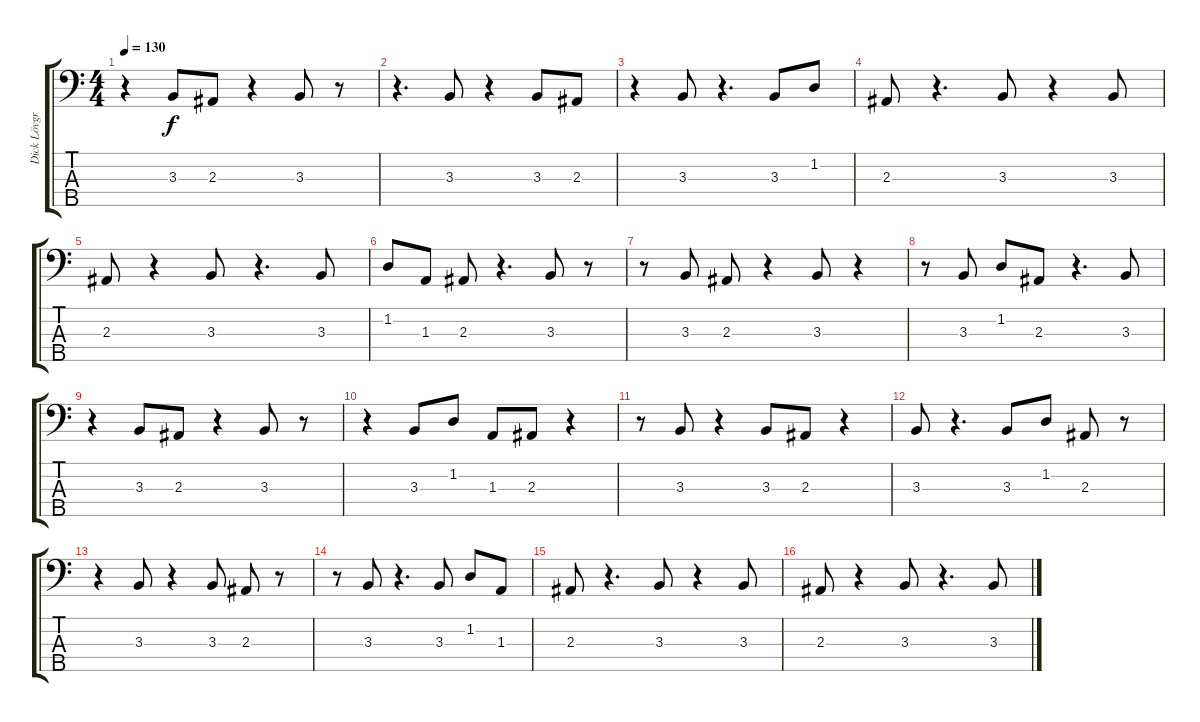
\track ("Dick Lövgren" "Dick Lövgr") {instrument electricbasspick}
\staff {score tabs}
\tuning (Gb2 Db2 Ab1 Eb1 Bb0) {hide}
\ts (4 4)
\tempo 130
\clef f4
\ks c
r.4{dy f} 3.3.8 2.3.8 r.4 3.3.8 r.8 |
r.4{d} 3.3.8 r.4 3.3.8 2.3.8 |
r.4 3.3.8 r.4{d} 3.3.8 1.2.8 |
2.3.8 r.4{d} 3.3.8 r.4 3.3.8 |
2.3.8 r.4 3.3.8 r.4{d} 3.3.8 |
1.2.8 1.3.8 2.3.8 r.4{d} 3.3.8 r.8 |
r.8 3.3.8 2.3.8 r.4 3.3.8 r.4 |
r.8 3.3.8 1.2.8 2.3.8 r.4{d} 3.3.8 |
r.4 3.3.8 2.3.8 r.4 3.3.8 r.8 |
r.4 3.3.8 1.2.8 1.3.8 2.3.8 r.4 |
r.8 3.3.8 r.4 3.3.8 2.3.8 r.4 |
3.3.8 r.4{d} 3.3.8 1.2.8 2.3.8 r.8 |
r.4 3.3.8 r.4 3.3.8 2.3.8 r.8 |
r.8 3.3.8 r.4{d} 3.3.8 1.2.8 1.3.8 |
2.3.8 r.4{d} 3.3.8 r.4 3.3.8 |
2.3.8 r.4 3.3.8 r.4{d} 3.3.8
